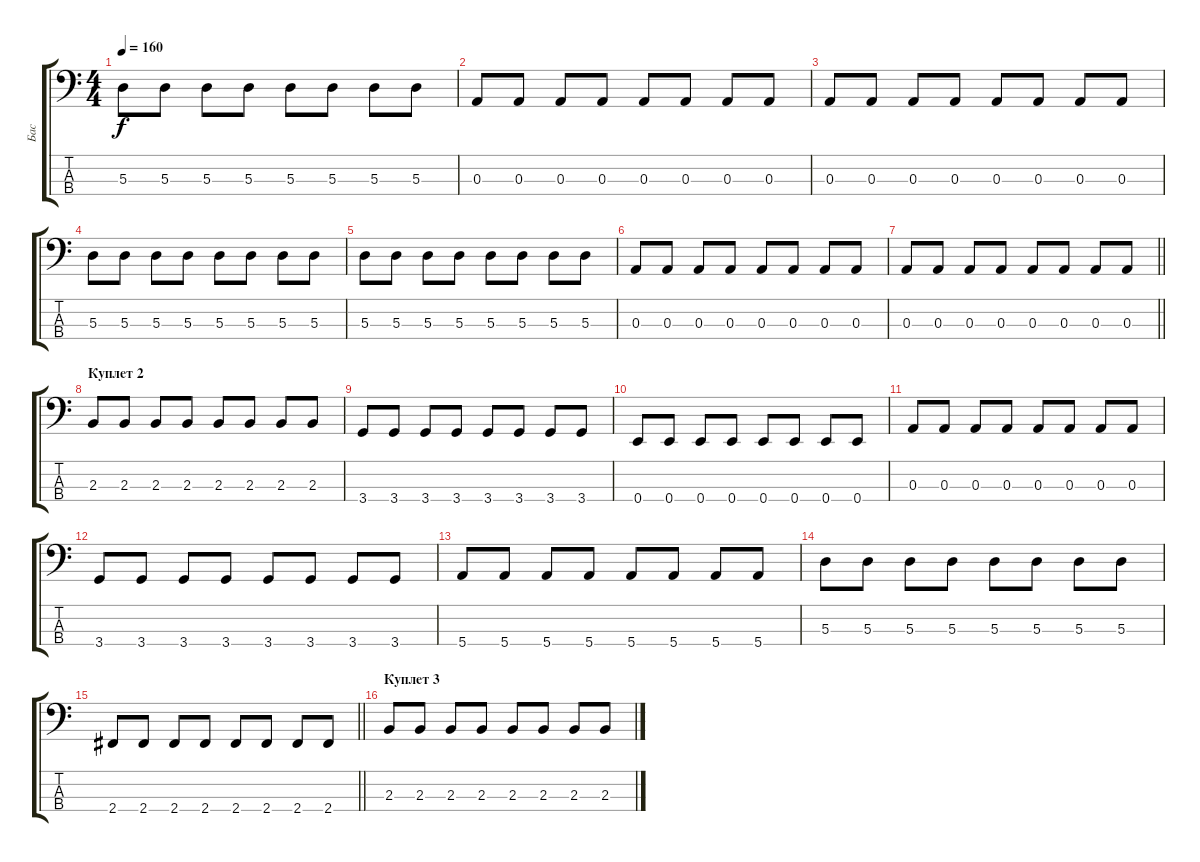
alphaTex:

\track ("Бас" "Бас") {instrument electricbassfinger}
\staff {score tabs}
\tuning (G2 D2 A1 E1) {hide}
\ts (4 4)
\tempo 160
\clef f4
\ks c
5.3.8{dy f} 5.3.8 5.3.8 5.3.8 5.3.8 5.3.8 5.3.8 5.3.8 |
0.3.8 0.3.8 0.3.8 0.3.8 0.3.8 0.3.8 0.3.8 0.3.8 |
0.3.8 0.3.8 0.3.8 0.3.8 0.3.8 0.3.8 0.3.8 0.3.8 |
5.3.8 5.3.8 5.3.8 5.3.8 5.3.8 5.3.8 5.3.8 5.3.8 |
5.3.8 5.3.8 5.3.8 5.3.8 5.3.8 5.3.8 5.3.8 5.3.8 |
0.3.8 0.3.8 0.3.8 0.3.8 0.3.8 0.3.8 0.3.8 0.3.8 |
\barLineRight lightlight
0.3.8 0.3.8 0.3.8 0.3.8 0.3.8 0.3.8 0.3.8 0.3.8 |
\section ("" "Куплет 2")
2.3.8 2.3.8 2.3.8 2.3.8 2.3.8 2.3.8 2.3.8 2.3.8 |
3.4.8 3.4.8 3.4.8 3.4.8 3.4.8 3.4.8 3.4.8 3.4.8 |
0.4.8 0.4.8 0.4.8 0.4.8 0.4.8 0.4.8 0.4.8 0.4.8 |
0.3.8 0.3.8 0.3.8 0.3.8 0.3.8 0.3.8 0.3.8 0.3.8 |
3.4.8 3.4.8 3.4.8 3.4.8 3.4.8 3.4.8 3.4.8 3.4.8 |
5.4.8 5.4.8 5.4.8 5.4.8 5.4.8 5.4.8 5.4.8 5.4.8 |
5.3.8 5.3.8 5.3.8 5.3.8 5.3.8 5.3.8 5.3.8 5.3.8 |
\barLineRight lightlight
2.4.8 2.4.8 2.4.8 2.4.8 2.4.8 2.4.8 2.4.8 2.4.8 |
\section ("" "Куплет 3")
2.3.8 2.3.8 2.3.8 2.3.8 2.3.8 2.3.8 2.3.8 2.3.8
